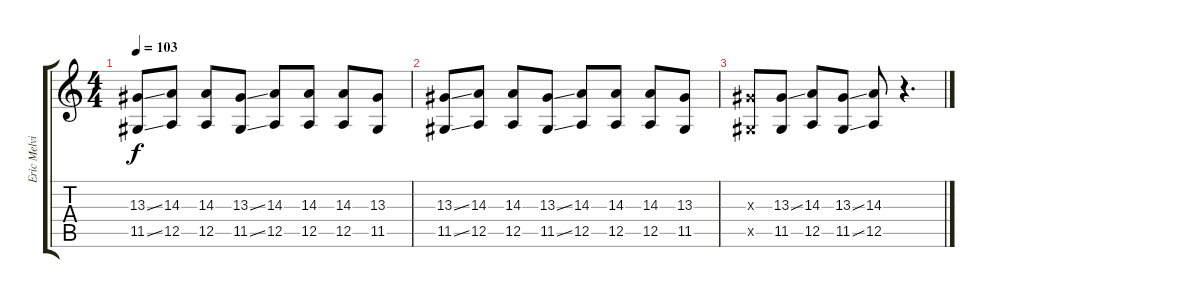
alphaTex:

\track ("Eric Melvin" "Eric Melvi") {instrument vibraphone}
\staff {score tabs}
\tuning (E4 B3 G3 D3 A2 E2) {hide}
\ts (4 4)
\tempo 103
\clef g2
\ks c
(13.3{ss} 11.5{ss}).8{dy f} (14.3 12.5).8 (14.3 12.5).8 (13.3{ss} 11.5{ss}).8 (14.3 12.5).8 (14.3 12.5).8 (14.3 12.5).8 (13.3 11.5).8 |
(13.3{ss} 11.5{ss}).8 (14.3 12.5).8 (14.3 12.5).8 (13.3{ss} 11.5{ss}).8 (14.3 12.5).8 (14.3 12.5).8 (14.3 12.5).8 (13.3 11.5).8 |
(13.3{x} 11.5{x}).8 (13.3{ss} 11.5).8 (14.3 12.5).8 (13.3{ss} 11.5{ss}).8 (14.3 12.5).8 r.4{d}
